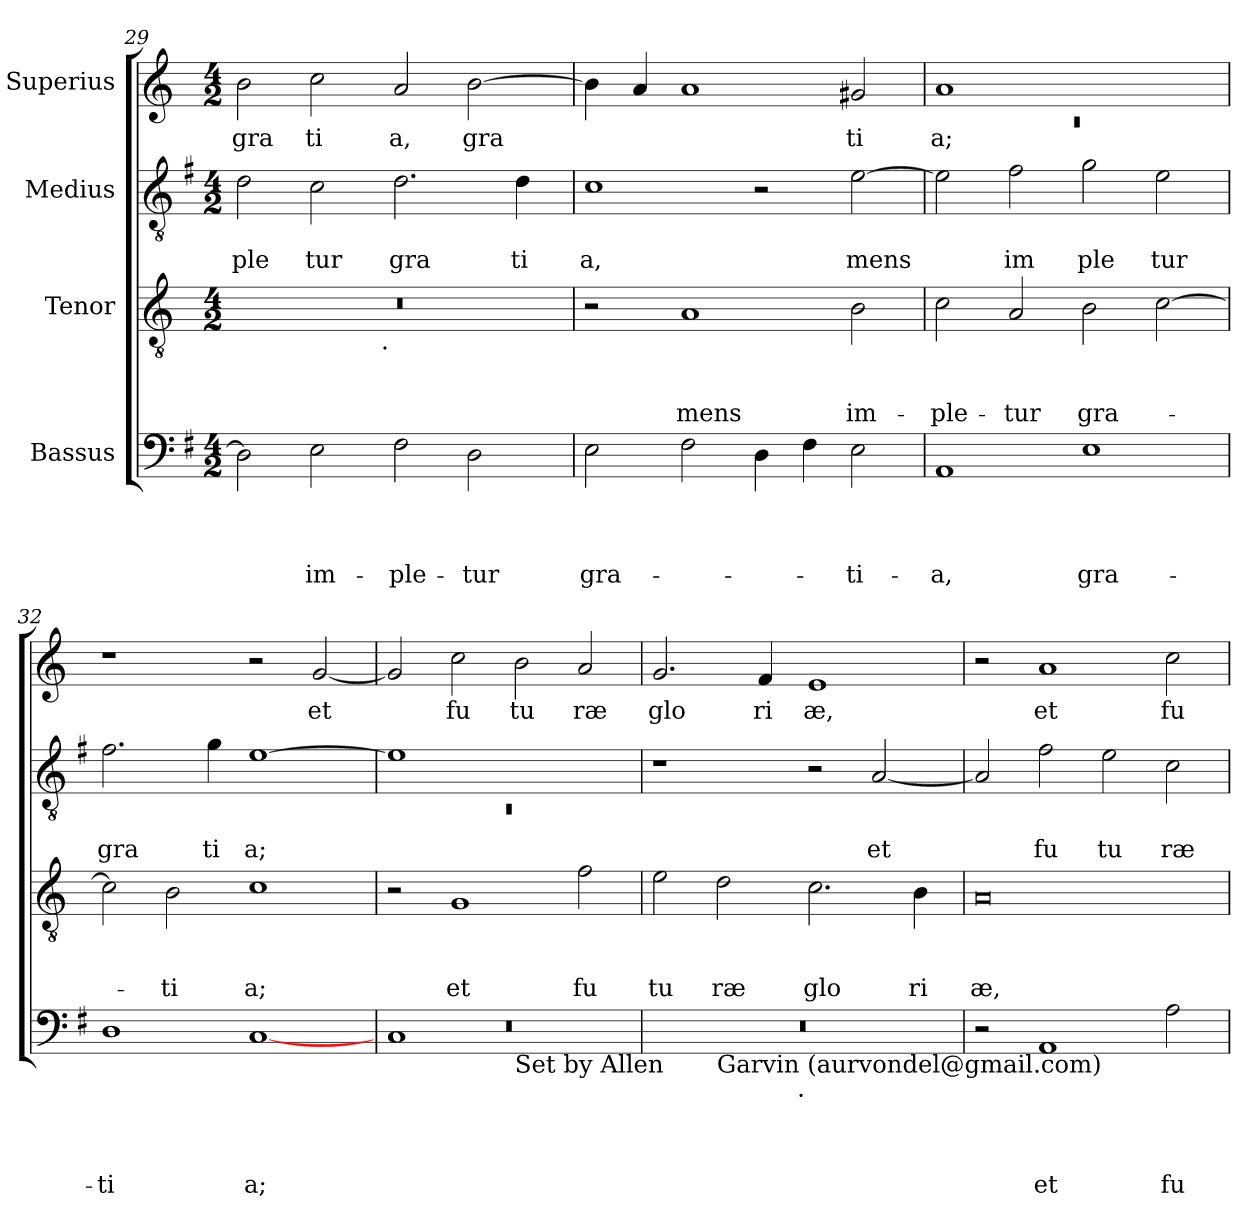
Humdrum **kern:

**kern	**text	**text	**text	**text	**kern	**text	**text	**text	**kern	**text	**text	**kern	**text
*part4	*part4	*part4	*part4	*part4	*part3	*part3	*part3	*part3	*part2	*part2	*part2	*part1	*part1
*staff4	*staff4	*staff4	*staff4	*staff4	*staff3	*staff3	*staff3	*staff3	*staff2	*staff2	*staff2	*staff1	*staff1
*I"Bassus	*	*	*	*	*I"Tenor	*	*	*	*I"Medius	*	*	*I"Superius	*
*clefF4	*	*	*	*	*clefGv2	*	*	*	*clefGv2	*	*	*clefG2	*
*ITrd-3c-5	*	*	*	*	*	*	*	*	*ITrd-3c-5	*	*	*	*
*k[]	*	*	*	*	*k[]	*	*	*	*k[]	*	*	*k[]	*
*C:	*	*	*	*	*C:	*	*	*	*C:	*	*	*C:	*
*M4/2	*	*	*	*	*M4/2	*	*	*	*M4/2	*	*	*M4/2	*
=29	=29	=29	=29	=29	=29	=29	=29	=29	=29	=29	=29	=29	=29
!	!	!	!	!	!	!	!	!	!	!	!LO:LY:b	!	!LO:LY:b
*	*	*	*	*	*^	*	*	*	*	*	*	*	*
2G\]	.	.	.	.	0r	2ryy	.	.	.	2g\	.	ple	2b\	gra
!	!	!	!	!LO:LY:b	!	!	!	!	!	!	!	!LO:LY:b	!	!LO:LY:b
2A\	.	.	.	im-	.	4...ryy	.	.	.	2f\	.	tur	2cc\	ti
!	!	!	!	!	!	!LO:TX:b:t=.	!	!	!	!	!	!	!	!
.	.	.	.	.	.	1ryy	.	.	.	.	.	.	.	.
!	!	!	!	!LO:LY:b	!	!	!	!	!	!	!	!LO:LY:b	!	!LO:LY:b
2B\	.	.	.	-ple-	.	.	.	.	.	2.g\	.	gra	2a/	a,
!	!	!	!	!LO:LY:b	!	!	!	!	!	!	!	!	!	!LO:LY:b
2G\	.	.	.	-tur	.	.	.	.	.	.	.	.	[>2b\	gra
!	!	!	!	!	!	!	!	!	!	!	!	!LO:LY:b	!	!
.	.	.	.	.	.	.	.	.	.	4g\	.	ti	.	.
.	.	.	.	.	.	32ryy	.	.	.	.	.	.	.	.
=30	=30	=30	=30	=30	=30	=30	=30	=30	=30	=30	=30	=30	=30	=30
!	!	!	!	!LO:LY:b	!	!	!	!	!	!	!	!LO:LY:b	!	!
*	*	*	*	*	*v	*v	*	*	*	*	*	*	*	*
2A\	.	.	.	gra-	2r	.	.	.	1f	.	a,	4b\]	.
.	.	.	.	.	.	.	.	.	.	.	.	4a/	.
!	!	!	!	!	!	!	!	!LO:LY:b	!	!	!	!	!
2B\	.	.	.	.	1A	.	.	mens	.	.	.	1a	.
4G\	.	.	.	.	.	.	.	.	2r	.	.	.	.
4B\	.	.	.	.	.	.	.	.	.	.	.	.	.
!	!	!	!	!LO:LY:b	!	!	!	!LO:LY:b	!	!	!LO:LY:b	!	!LO:LY:b
2A\	.	.	.	-ti-	2B\	.	.	im-	[>2a\	.	mens	2g#X/	ti
=31	=31	=31	=31	=31	=31	=31	=31	=31	=31	=31	=31	=31	=31
*	*	*	*	*	*	*	*	*	*	*	*	*^	*
!	!	!	!	!LO:LY:b	!	!	!	!LO:LY:b	!	!	!	!	!LO:N:vis=1	!LO:LY:b
1D	.	.	.	-a,	2c\	.	.	-ple-	2a\]	.	.	1a	0rc	a;
!	!	!	!	!	!	!	!	!LO:LY:b	!	!	!LO:LY:b	!	!	!
.	.	.	.	.	2A/	.	.	-tur	2b\	.	im	.	.	.
!	!	!	!	!LO:LY:b	!	!	!	!LO:LY:b	!	!	!LO:LY:b	!	!	!
1A	.	.	.	gra-	2B\	.	.	gra-	2cc\	.	ple	1ryy	.	.
!	!	!	!	!	!	!	!	!	!	!	!LO:LY:b	!	!	!
.	.	.	.	.	[<2c\	.	.	.	2a\	.	tur	.	.	.
*	*	*	*	*	*	*	*	*	*	*	*	*v	*v	*
!!LO:LB:g=z
=32	=32	=32	=32	=32	=32	=32	=32	=32	=32	=32	=32	=32	=32
!	!	!	!	!LO:LY:b	!	!	!	!	!	!	!LO:LY:b	!	!
1G	.	.	.	-ti	2c\]	.	.	.	2.b\	.	gra	1r	.
!	!	!	!	!	!	!	!	!LO:LY:b	!	!	!	!	!
.	.	.	.	.	2B\	.	.	-ti	.	.	.	.	.
!	!	!	!	!	!	!	!	!	!	!	!LO:LY:b	!	!
.	.	.	.	.	.	.	.	.	4cc\	.	ti	.	.
!	!	!	!	!LO:LY:b	!	!	!	!LO:LY:b	!	!	!LO:LY:b	!	!
[<1F	.	.	.	a;	1c	.	.	a;	[>1a	.	a;	2r	.
!	!	!	!	!	!	!	!	!	!	!	!	!	!LO:LY:b
.	.	.	.	.	.	.	.	.	.	.	.	[<2g/	et
=33	=33	=33	=33	=33	=33	=33	=33	=33	=33	=33	=33	=33	=33
*^	*	*	*	*	*	*	*	*	*^	*	*	*	*
*	*^	*	*	*	*	*	*	*	*	*	*	*	*	*	*
!	!	!LO:N:vis=1	!	!	!	!	!	!	!	!	!	!LO:N:vis=1	!	!	!	!
0ryy	1F	0r	.	.	.	.	2r	.	.	.	1a]	0rC	.	.	2g/]	.
!	!	!	!	!	!	!	!	!	!	!LO:LY:b	!	!	!	!	!	!LO:LY:b
.	.	.	.	.	.	.	1G	.	.	et	.	.	.	.	2cc\	fu
!	!LO:TX:b:t=Set by Allen	!	!	!	!	!	!	!	!	!	!	!	!	!	!	!
!	!	!	!	!	!	!	!	!	!	!	!	!	!	!	!	!LO:LY:b
.	1ryy	.	.	.	.	.	.	.	.	.	1ryy	.	.	.	2b\	tu
!	!	!	!	!	!	!	!	!	!	!LO:LY:b	!	!	!	!	!	!LO:LY:b
.	.	.	.	.	.	.	2f\	.	.	fu	.	.	.	.	2a/	ræ
*	*	*	*	*	*	*	*	*	*	*	*v	*v	*	*	*	*
=34	=34	=34	=34	=34	=34	=34	=34	=34	=34	=34	=34	=34	=34	=34	=34
!	!	!	!	!	!	!	!	!	!	!LO:LY:b	!	!	!	!	!LO:LY:b
0r	2ryy	2ryy	.	.	.	.	2e\	.	.	tu	1r	.	.	2.g/	glo
!	!LO:TX:b:t=Garvin (aurvondel@gmail.com)	!	!	!	!	!	!	!	!	!	!	!	!	!	!
!	!	!	!	!	!	!	!	!	!	!LO:LY:b	!	!	!	!	!
.	1.ryy	4...ryy	.	.	.	.	2d\	.	.	ræ	.	.	.	.	.
!	!	!	!	!	!	!	!	!	!	!	!	!	!	!	!LO:LY:b
.	.	.	.	.	.	.	.	.	.	.	.	.	.	4f/	ri
!	!	!LO:TX:b:t=.	!	!	!	!	!	!	!	!	!	!	!	!	!
.	.	1ryy	.	.	.	.	.	.	.	.	.	.	.	.	.
!	!	!	!	!	!	!	!	!	!	!LO:LY:b	!	!	!	!	!LO:LY:b
.	.	.	.	.	.	.	2.c\	.	.	glo	2r	.	.	1e	æ,
!	!	!	!	!	!	!	!	!	!	!	!	!	!LO:LY:b	!	!
.	.	.	.	.	.	.	.	.	.	.	[<2d/	.	et	.	.
!	!	!	!	!	!	!	!	!	!	!LO:LY:b	!	!	!	!	!
.	.	.	.	.	.	.	4B\	.	.	ri	.	.	.	.	.
.	.	32ryy	.	.	.	.	.	.	.	.	.	.	.	.	.
=35	=35	=35	=35	=35	=35	=35	=35	=35	=35	=35	=35	=35	=35	=35	=35
!	!	!	!	!	!	!	!	!	!	!LO:LY:b	!	!	!	!	!
*v	*v	*v	*	*	*	*	*	*	*	*	*	*	*	*	*
2r	.	.	.	.	0A	.	.	æ,	2d/]	.	.	2r	.
!	!	!	!	!LO:LY:b	!	!	!	!	!	!	!LO:LY:b	!	!LO:LY:b
1D	.	.	.	et	.	.	.	.	2b\	.	fu	1a	et
!	!	!	!	!	!	!	!	!	!	!	!LO:LY:b	!	!
.	.	.	.	.	.	.	.	.	2a\	.	tu	.	.
!	!	!	!	!LO:LY:b	!	!	!	!	!	!	!LO:LY:b	!	!LO:LY:b
2d\	.	.	.	fu	.	.	.	.	2f\	.	ræ	2cc\	fu
=	=	=	=	=	=	=	=	=	=	=	=	=	=
*-	*-	*-	*-	*-	*-	*-	*-	*-	*-	*-	*-	*-	*-
